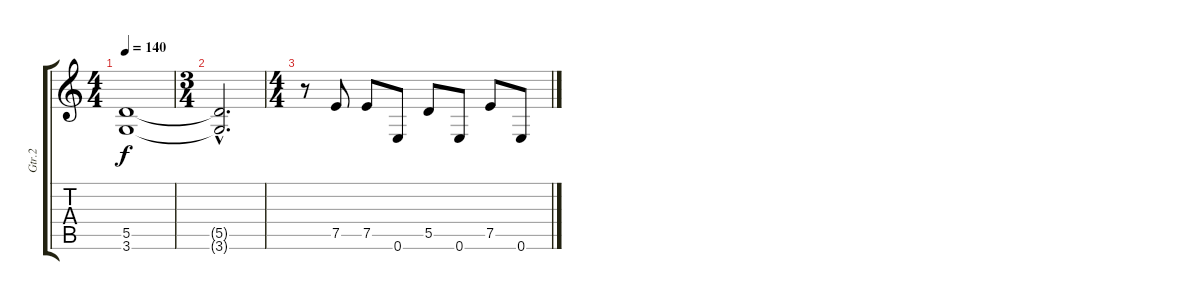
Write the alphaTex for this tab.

\track ("Gtr.2" "Gtr.2") {instrument overdrivenguitar}
\staff {score tabs}
\tuning (E4 B3 G3 D3 A2 E2) {hide}
\ts (4 4)
\tempo 140
\clef g2
\ks c
(5.5{t} 3.6{t}).1{dy f} |
\ts (3 4)
(5.5{hac t} 3.6{hac t}).2{d} |
\ts (4 4)
r.8 7.5.8 7.5.8 0.6.8 5.5.8 0.6.8 7.5.8 0.6.8
